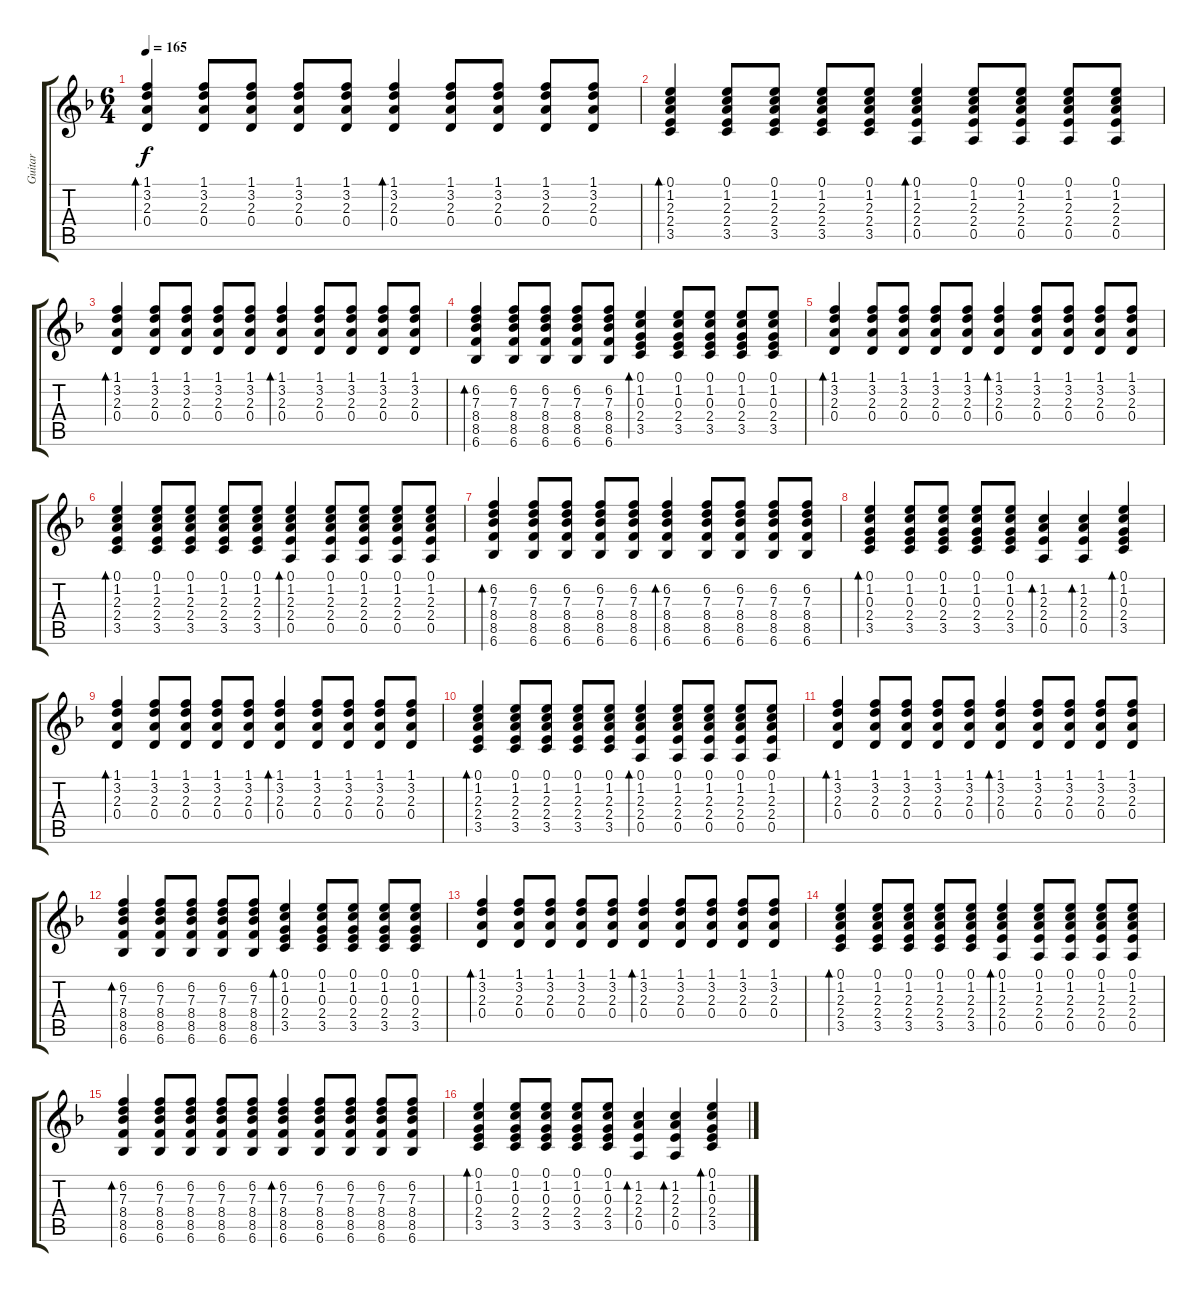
\track ("Guitar" "Guitar") {instrument acousticguitarsteel}
\staff {score tabs}
\tuning (E4 B3 G3 D3 A2 E2) {hide}
\ts (6 4)
\tempo 165
\clef g2
\ks dminor
(1.1 3.2 2.3 0.4).4{bd 60 dy f} (1.1 3.2 2.3 0.4).8 (1.1 3.2 2.3 0.4).8 (1.1 3.2 2.3 0.4).8 (1.1 3.2 2.3 0.4).8 (1.1 3.2 2.3 0.4).4{bd 60} (1.1 3.2 2.3 0.4).8 (1.1 3.2 2.3 0.4).8 (1.1 3.2 2.3 0.4).8 (1.1 3.2 2.3 0.4).8 |
(0.1 1.2 2.3 2.4 3.5).4{bd 60} (0.1 1.2 2.3 2.4 3.5).8 (0.1 1.2 2.3 2.4 3.5).8 (0.1 1.2 2.3 2.4 3.5).8 (0.1 1.2 2.3 2.4 3.5).8 (0.1 1.2 2.3 2.4 0.5).4{bd 60} (0.1 1.2 2.3 2.4 0.5).8 (0.1 1.2 2.3 2.4 0.5).8 (0.1 1.2 2.3 2.4 0.5).8 (0.1 1.2 2.3 2.4 0.5).8 |
(1.1 3.2 2.3 0.4).4{bd 60} (1.1 3.2 2.3 0.4).8 (1.1 3.2 2.3 0.4).8 (1.1 3.2 2.3 0.4).8 (1.1 3.2 2.3 0.4).8 (1.1 3.2 2.3 0.4).4{bd 60} (1.1 3.2 2.3 0.4).8 (1.1 3.2 2.3 0.4).8 (1.1 3.2 2.3 0.4).8 (1.1 3.2 2.3 0.4).8 |
(6.2 7.3 8.4 8.5 6.6).4{bd 60} (6.2 7.3 8.4 8.5 6.6).8 (6.2 7.3 8.4 8.5 6.6).8 (6.2 7.3 8.4 8.5 6.6).8 (6.2 7.3 8.4 8.5 6.6).8 (0.1 1.2 0.3 2.4 3.5).4{bd 60} (0.1 1.2 0.3 2.4 3.5).8 (0.1 1.2 0.3 2.4 3.5).8 (0.1 1.2 0.3 2.4 3.5).8 (0.1 1.2 0.3 2.4 3.5).8 |
(1.1 3.2 2.3 0.4).4{bd 60} (1.1 3.2 2.3 0.4).8 (1.1 3.2 2.3 0.4).8 (1.1 3.2 2.3 0.4).8 (1.1 3.2 2.3 0.4).8 (1.1 3.2 2.3 0.4).4{bd 60} (1.1 3.2 2.3 0.4).8 (1.1 3.2 2.3 0.4).8 (1.1 3.2 2.3 0.4).8 (1.1 3.2 2.3 0.4).8 |
(0.1 1.2 2.3 2.4 3.5).4{bd 60} (0.1 1.2 2.3 2.4 3.5).8 (0.1 1.2 2.3 2.4 3.5).8 (0.1 1.2 2.3 2.4 3.5).8 (0.1 1.2 2.3 2.4 3.5).8 (0.1 1.2 2.3 2.4 0.5).4{bd 60} (0.1 1.2 2.3 2.4 0.5).8 (0.1 1.2 2.3 2.4 0.5).8 (0.1 1.2 2.3 2.4 0.5).8 (0.1 1.2 2.3 2.4 0.5).8 |
(6.2 7.3 8.4 8.5 6.6).4{bd 60} (6.2 7.3 8.4 8.5 6.6).8 (6.2 7.3 8.4 8.5 6.6).8 (6.2 7.3 8.4 8.5 6.6).8 (6.2 7.3 8.4 8.5 6.6).8 (6.2 7.3 8.4 8.5 6.6).4{bd 60} (6.2 7.3 8.4 8.5 6.6).8 (6.2 7.3 8.4 8.5 6.6).8 (6.2 7.3 8.4 8.5 6.6).8 (6.2 7.3 8.4 8.5 6.6).8 |
(0.1 1.2 0.3 2.4 3.5).4{bd 60} (0.1 1.2 0.3 2.4 3.5).8 (0.1 1.2 0.3 2.4 3.5).8 (0.1 1.2 0.3 2.4 3.5).8 (0.1 1.2 0.3 2.4 3.5).8 (1.2 2.3 2.4 0.5).4{bd 60} (1.2 2.3 2.4 0.5).4{bd 60} (0.1 1.2 0.3 2.4 3.5).4{bd 60} |
(1.1 3.2 2.3 0.4).4{bd 60} (1.1 3.2 2.3 0.4).8 (1.1 3.2 2.3 0.4).8 (1.1 3.2 2.3 0.4).8 (1.1 3.2 2.3 0.4).8 (1.1 3.2 2.3 0.4).4{bd 60} (1.1 3.2 2.3 0.4).8 (1.1 3.2 2.3 0.4).8 (1.1 3.2 2.3 0.4).8 (1.1 3.2 2.3 0.4).8 |
(0.1 1.2 2.3 2.4 3.5).4{bd 60} (0.1 1.2 2.3 2.4 3.5).8 (0.1 1.2 2.3 2.4 3.5).8 (0.1 1.2 2.3 2.4 3.5).8 (0.1 1.2 2.3 2.4 3.5).8 (0.1 1.2 2.3 2.4 0.5).4{bd 60} (0.1 1.2 2.3 2.4 0.5).8 (0.1 1.2 2.3 2.4 0.5).8 (0.1 1.2 2.3 2.4 0.5).8 (0.1 1.2 2.3 2.4 0.5).8 |
(1.1 3.2 2.3 0.4).4{bd 60} (1.1 3.2 2.3 0.4).8 (1.1 3.2 2.3 0.4).8 (1.1 3.2 2.3 0.4).8 (1.1 3.2 2.3 0.4).8 (1.1 3.2 2.3 0.4).4{bd 60} (1.1 3.2 2.3 0.4).8 (1.1 3.2 2.3 0.4).8 (1.1 3.2 2.3 0.4).8 (1.1 3.2 2.3 0.4).8 |
(6.2 7.3 8.4 8.5 6.6).4{bd 60} (6.2 7.3 8.4 8.5 6.6).8 (6.2 7.3 8.4 8.5 6.6).8 (6.2 7.3 8.4 8.5 6.6).8 (6.2 7.3 8.4 8.5 6.6).8 (0.1 1.2 0.3 2.4 3.5).4{bd 60} (0.1 1.2 0.3 2.4 3.5).8 (0.1 1.2 0.3 2.4 3.5).8 (0.1 1.2 0.3 2.4 3.5).8 (0.1 1.2 0.3 2.4 3.5).8 |
(1.1 3.2 2.3 0.4).4{bd 60} (1.1 3.2 2.3 0.4).8 (1.1 3.2 2.3 0.4).8 (1.1 3.2 2.3 0.4).8 (1.1 3.2 2.3 0.4).8 (1.1 3.2 2.3 0.4).4{bd 60} (1.1 3.2 2.3 0.4).8 (1.1 3.2 2.3 0.4).8 (1.1 3.2 2.3 0.4).8 (1.1 3.2 2.3 0.4).8 |
(0.1 1.2 2.3 2.4 3.5).4{bd 60} (0.1 1.2 2.3 2.4 3.5).8 (0.1 1.2 2.3 2.4 3.5).8 (0.1 1.2 2.3 2.4 3.5).8 (0.1 1.2 2.3 2.4 3.5).8 (0.1 1.2 2.3 2.4 0.5).4{bd 60} (0.1 1.2 2.3 2.4 0.5).8 (0.1 1.2 2.3 2.4 0.5).8 (0.1 1.2 2.3 2.4 0.5).8 (0.1 1.2 2.3 2.4 0.5).8 |
(6.2 7.3 8.4 8.5 6.6).4{bd 60} (6.2 7.3 8.4 8.5 6.6).8 (6.2 7.3 8.4 8.5 6.6).8 (6.2 7.3 8.4 8.5 6.6).8 (6.2 7.3 8.4 8.5 6.6).8 (6.2 7.3 8.4 8.5 6.6).4{bd 60} (6.2 7.3 8.4 8.5 6.6).8 (6.2 7.3 8.4 8.5 6.6).8 (6.2 7.3 8.4 8.5 6.6).8 (6.2 7.3 8.4 8.5 6.6).8 |
(0.1 1.2 0.3 2.4 3.5).4{bd 60} (0.1 1.2 0.3 2.4 3.5).8 (0.1 1.2 0.3 2.4 3.5).8 (0.1 1.2 0.3 2.4 3.5).8 (0.1 1.2 0.3 2.4 3.5).8 (1.2 2.3 2.4 0.5).4{bd 60} (1.2 2.3 2.4 0.5).4{bd 60} (0.1 1.2 0.3 2.4 3.5).4{bd 60}
